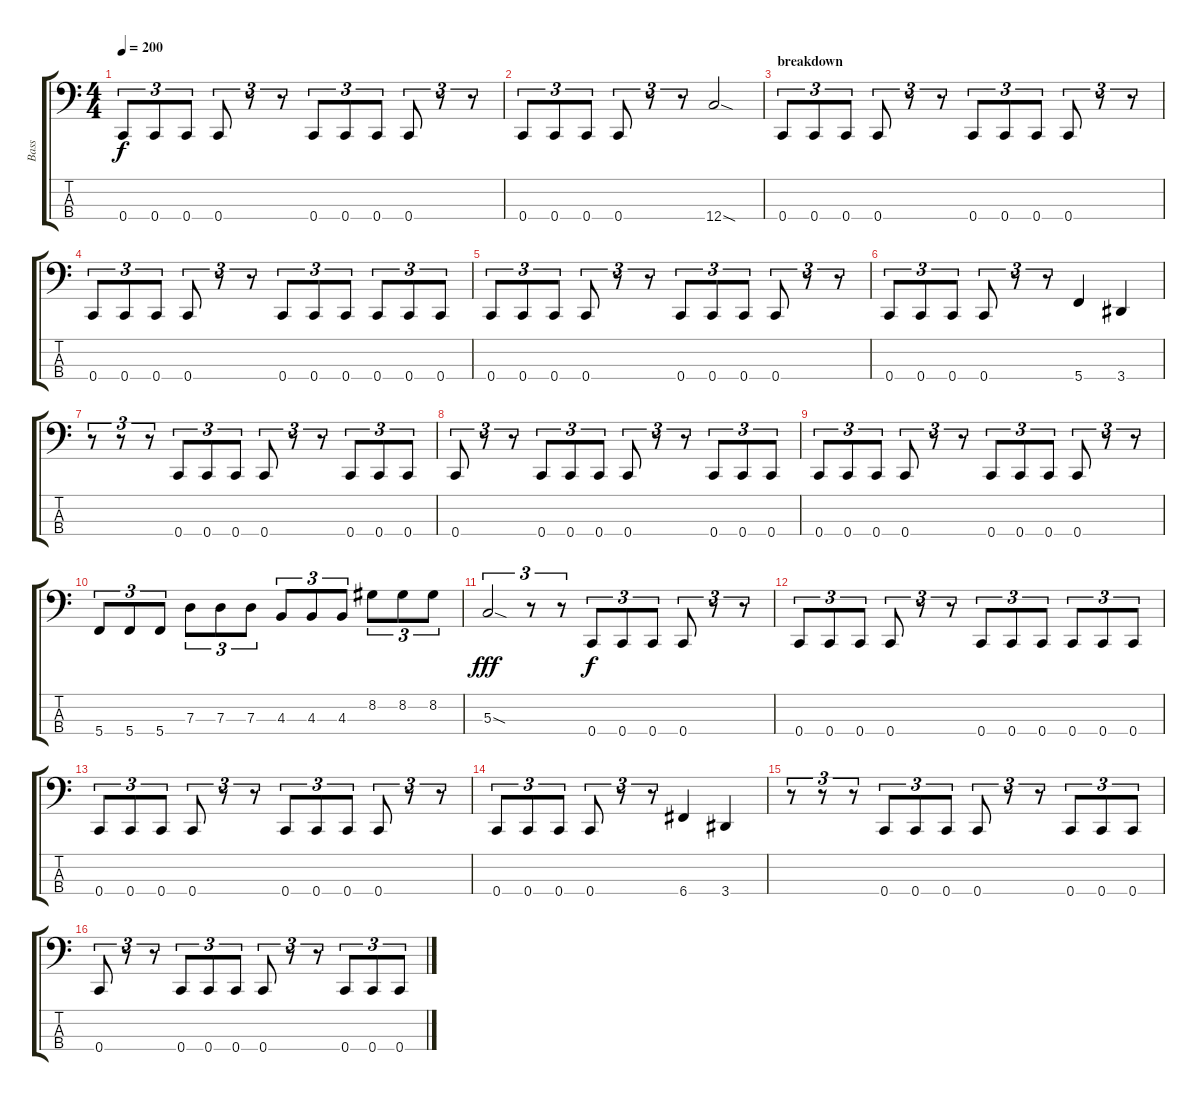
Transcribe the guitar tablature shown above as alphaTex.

\track ("Bass" "Bass") {instrument electricbasspick}
\staff {score tabs}
\tuning (F2 C2 G1 C1) {hide}
\ts (4 4)
\tempo 200
\clef f4
\ks c
0.4.8{tu (3 2) dy f} 0.4.8{tu (3 2)} 0.4.8{tu (3 2)} 0.4.8{tu (3 2)} r.8{tu (3 2)} r.8{tu (3 2)} 0.4.8{tu (3 2)} 0.4.8{tu (3 2)} 0.4.8{tu (3 2)} 0.4.8{tu (3 2)} r.8{tu (3 2)} r.8{tu (3 2)} |
0.4.8{tu (3 2)} 0.4.8{tu (3 2)} 0.4.8{tu (3 2)} 0.4.8{tu (3 2)} r.8{tu (3 2)} r.8{tu (3 2)} 12.4{sod}.2 |
\section ("" "breakdown")
0.4.8{tu (3 2)} 0.4.8{tu (3 2)} 0.4.8{tu (3 2)} 0.4.8{tu (3 2)} r.8{tu (3 2)} r.8{tu (3 2)} 0.4.8{tu (3 2)} 0.4.8{tu (3 2)} 0.4.8{tu (3 2)} 0.4.8{tu (3 2)} r.8{tu (3 2)} r.8{tu (3 2)} |
0.4.8{tu (3 2)} 0.4.8{tu (3 2)} 0.4.8{tu (3 2)} 0.4.8{tu (3 2)} r.8{tu (3 2)} r.8{tu (3 2)} 0.4.8{tu (3 2)} 0.4.8{tu (3 2)} 0.4.8{tu (3 2)} 0.4.8{tu (3 2)} 0.4.8{tu (3 2)} 0.4.8{tu (3 2)} |
0.4.8{tu (3 2)} 0.4.8{tu (3 2)} 0.4.8{tu (3 2)} 0.4.8{tu (3 2)} r.8{tu (3 2)} r.8{tu (3 2)} 0.4.8{tu (3 2)} 0.4.8{tu (3 2)} 0.4.8{tu (3 2)} 0.4.8{tu (3 2)} r.8{tu (3 2)} r.8{tu (3 2)} |
0.4.8{tu (3 2)} 0.4.8{tu (3 2)} 0.4.8{tu (3 2)} 0.4.8{tu (3 2)} r.8{tu (3 2)} r.8{tu (3 2)} 5.4.4 3.4.4 |
r.8{tu (3 2)} r.8{tu (3 2)} r.8{tu (3 2)} 0.4.8{tu (3 2)} 0.4.8{tu (3 2)} 0.4.8{tu (3 2)} 0.4.8{tu (3 2)} r.8{tu (3 2)} r.8{tu (3 2)} 0.4.8{tu (3 2)} 0.4.8{tu (3 2)} 0.4.8{tu (3 2)} |
0.4.8{tu (3 2)} r.8{tu (3 2)} r.8{tu (3 2)} 0.4.8{tu (3 2)} 0.4.8{tu (3 2)} 0.4.8{tu (3 2)} 0.4.8{tu (3 2)} r.8{tu (3 2)} r.8{tu (3 2)} 0.4.8{tu (3 2)} 0.4.8{tu (3 2)} 0.4.8{tu (3 2)} |
0.4.8{tu (3 2)} 0.4.8{tu (3 2)} 0.4.8{tu (3 2)} 0.4.8{tu (3 2)} r.8{tu (3 2)} r.8{tu (3 2)} 0.4.8{tu (3 2)} 0.4.8{tu (3 2)} 0.4.8{tu (3 2)} 0.4.8{tu (3 2)} r.8{tu (3 2)} r.8{tu (3 2)} |
5.4.8{tu (3 2)} 5.4.8{tu (3 2)} 5.4.8{tu (3 2)} 7.3.8{tu (3 2)} 7.3.8{tu (3 2)} 7.3.8{tu (3 2)} 4.3.8{tu (3 2)} 4.3.8{tu (3 2)} 4.3.8{tu (3 2)} 8.2.8{tu (3 2)} 8.2.8{tu (3 2)} 8.2.8{tu (3 2)} |
5.3{sod}.2{tu (3 2) dy fff} r.8{tu (3 2)} r.8{tu (3 2)} 0.4.8{tu (3 2) dy f} 0.4.8{tu (3 2)} 0.4.8{tu (3 2)} 0.4.8{tu (3 2)} r.8{tu (3 2)} r.8{tu (3 2)} |
0.4.8{tu (3 2)} 0.4.8{tu (3 2)} 0.4.8{tu (3 2)} 0.4.8{tu (3 2)} r.8{tu (3 2)} r.8{tu (3 2)} 0.4.8{tu (3 2)} 0.4.8{tu (3 2)} 0.4.8{tu (3 2)} 0.4.8{tu (3 2)} 0.4.8{tu (3 2)} 0.4.8{tu (3 2)} |
0.4.8{tu (3 2)} 0.4.8{tu (3 2)} 0.4.8{tu (3 2)} 0.4.8{tu (3 2)} r.8{tu (3 2)} r.8{tu (3 2)} 0.4.8{tu (3 2)} 0.4.8{tu (3 2)} 0.4.8{tu (3 2)} 0.4.8{tu (3 2)} r.8{tu (3 2)} r.8{tu (3 2)} |
0.4.8{tu (3 2)} 0.4.8{tu (3 2)} 0.4.8{tu (3 2)} 0.4.8{tu (3 2)} r.8{tu (3 2)} r.8{tu (3 2)} 6.4.4 3.4.4 |
r.8{tu (3 2)} r.8{tu (3 2)} r.8{tu (3 2)} 0.4.8{tu (3 2)} 0.4.8{tu (3 2)} 0.4.8{tu (3 2)} 0.4.8{tu (3 2)} r.8{tu (3 2)} r.8{tu (3 2)} 0.4.8{tu (3 2)} 0.4.8{tu (3 2)} 0.4.8{tu (3 2)} |
0.4.8{tu (3 2)} r.8{tu (3 2)} r.8{tu (3 2)} 0.4.8{tu (3 2)} 0.4.8{tu (3 2)} 0.4.8{tu (3 2)} 0.4.8{tu (3 2)} r.8{tu (3 2)} r.8{tu (3 2)} 0.4.8{tu (3 2)} 0.4.8{tu (3 2)} 0.4.8{tu (3 2)}
